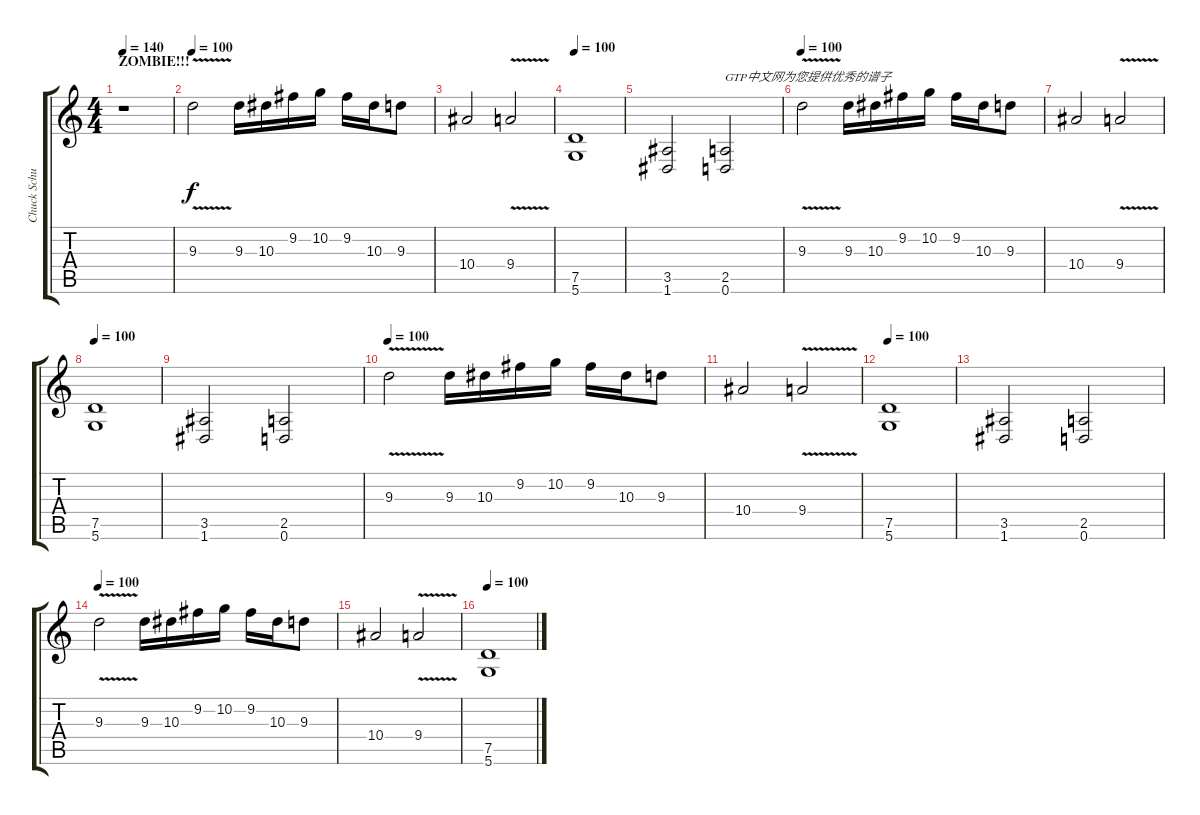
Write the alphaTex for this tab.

\track ("Chuck Schuldiner" "Chuck Schu") {instrument distortionguitar}
\staff {score tabs}
\tuning (D4 A3 F3 C3 G2 D2) {hide}
\ts (4 4)
\section ("" "ZOMBIE!!!")
\tempo 140
\tempo 100
\tempo 140
\clef g2
\ks c
r.1{dy f instrument distortionguitar} |
\tempo 100
9.3{v}.2 9.3.16 10.3.16 9.2.16 10.2.16 9.2.16 10.3.16 9.3.8 |
10.4.2 9.4{v}.2 |
\tempo 100
(7.5 5.6).1 |
(3.5 1.6).2 (2.5 0.6).2{txt "GTP中文网为您提供优秀的谱子"} |
\tempo 100
9.3{v}.2 9.3.16 10.3.16 9.2.16 10.2.16 9.2.16 10.3.16 9.3.8 |
10.4.2 9.4{v}.2 |
\tempo 100
(7.5 5.6).1 |
(3.5 1.6).2 (2.5 0.6).2 |
\tempo 100
9.3{v}.2 9.3.16 10.3.16 9.2.16 10.2.16 9.2.16 10.3.16 9.3.8 |
10.4.2 9.4{v}.2 |
\tempo 100
(7.5 5.6).1 |
(3.5 1.6).2 (2.5 0.6).2 |
\tempo 100
9.3{v}.2 9.3.16 10.3.16 9.2.16 10.2.16 9.2.16 10.3.16 9.3.8 |
10.4.2 9.4{v}.2 |
\tempo 100
(7.5 5.6).1
